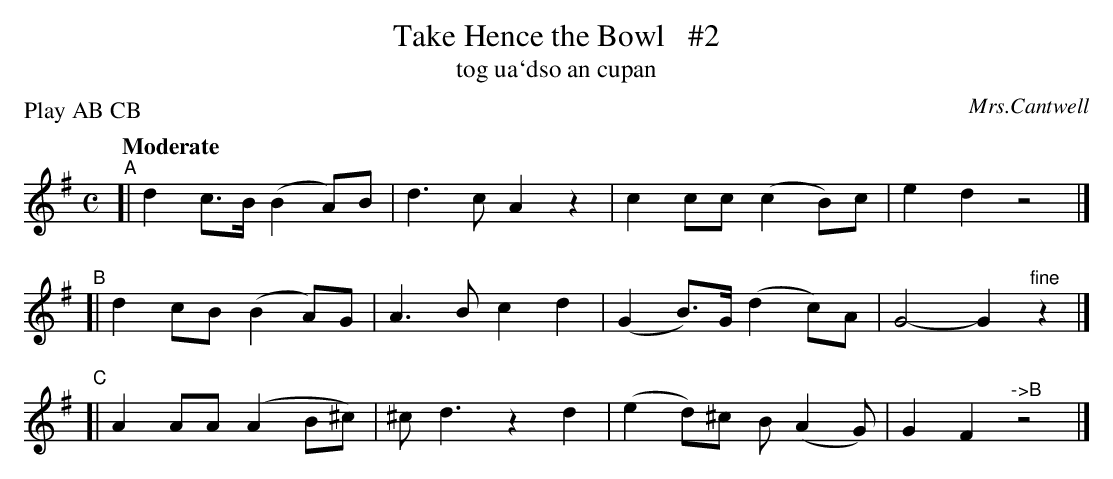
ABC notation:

X:1
T: Take Hence the Bowl   #2
T: tog ua\`dso an cupan
O: Mrs.Cantwell
P: Play AB CB
Q: "Moderate"
M: C
L: 1/8
K: G
"^A"[| d2c>B (B2A)B | d3c A2z2 |  c2cc   (c2B)c | e2 d2 z4 |]
"^B"[| d2cB  (B2A)G | A3B c2d2 | (G2B)>G (d2c)A | G4-G2 "^fine"z2 |]
"^C"[| A2AA  (A2B^c)|^cd3 z2d2 | (e2d)^c B(A2G) | G2 F2 "^->B"z4 |]
